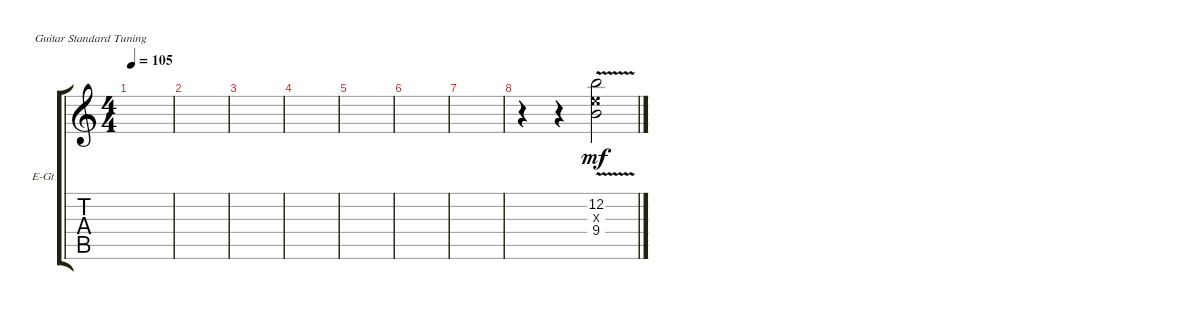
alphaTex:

\defaultSystemsLayout 4
\bracketExtendMode groupsimilarinstruments
\firstSystemTrackNameOrientation horizontal
\otherSystemsTrackNameOrientation horizontal
\track ("Lead Guitar (Distortion)" "E-Gt") {instrument distortionguitar}
\staff {score tabs}
\tuning (E4 B3 G3 D3 A2 E2)
\ts (4 4)
\tempo 105
\clef g2
\scale
0.333333
\ks c
|
\scale
0.333333 |
\scale
0.333333 |
\scale
0.333333 |
\scale
0.333333 |
\scale
0.333333 |
\scale
0.333333 |
\scale
0.333333 r.4 r.4 (12.2{v} 9.4 9.3{x}).2{dy mf} |
\scale
0.333333 |
\scale
0.333333 |
\scale
0.333333 |
\scale
0.333333 |
\scale
0.333333 |
\scale
0.333333 |
\scale
0.333333 |
\scale
0.333333
